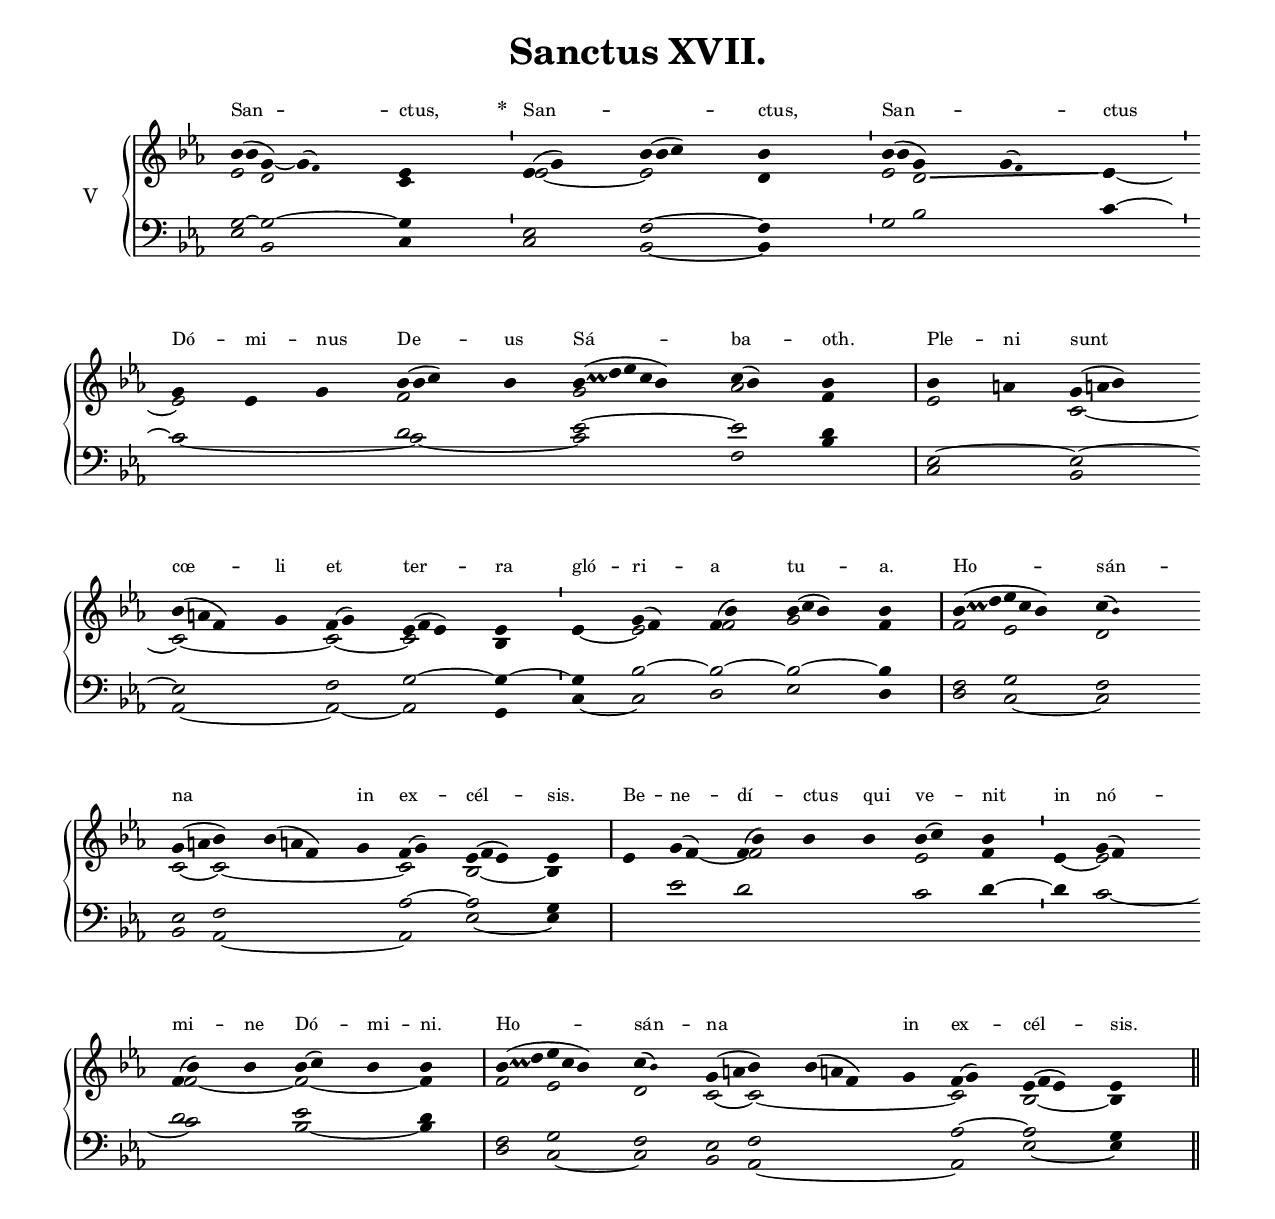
\version "2.18"
\include "gregorian.ly"
\include "noh2.ily"

%Page reference: page v.94
%(volume.page)

global = {
 \key ees \major
 \cadenzaOn 
 \override Glissando #'thickness = #2.0
}

\header {
  title = \markup \center-column {"Sanctus XVII." \vspace #1 }
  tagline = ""
  composer = ""
}

\paper {
 #(include-special-characters)
  oddHeaderMarkup = \markup \fill-line {
    \line {}
    \center-column {
      \on-the-fly #first-page     " "
      \on-the-fly #not-first-page ""
    }
    \line { \on-the-fly #print-page-number-check-first \fromproperty #'page:page-number-string }
  }
  evenHeaderMarkup = \markup \fill-line {
    \line { \on-the-fly #print-page-number-check-first \fromproperty #'page:page-number-string }
    \center-column { "" }
    \line {}
  }
}

chantText = \lyricmode {
San -- ctus, 
\set stanza = " * " San -- _ ctus, San -- _ ctus Dó -- mi -- nus De -- us Sá -- ba -- oth. 
Ple -- ni sunt cœ -- li et ter -- ra gló -- ri -- a tu -- a. 
Ho -- sán -- na _ in ex -- cél -- sis. 
Be -- ne -- dí -- ctus qui ve -- nit in nó -- mi -- ne Dó -- mi -- ni. 
Ho -- sán -- na _ in ex -- cél -- sis. }

chantMusic = {
\tieDown   bes'4 ( bes'4 g'4) ~ g'4 ( \once \tweak #'font-size #-4 f' ) ees'4 \divisioMinima
 ees'4 ( g'4) bes'4 ( bes'4 c''4) bes'4 \divisioMinima
 bes'4 ( bes'4 g'4) g'4 ( \once \tweak #'font-size #-4 f' ) ees'4 \divisioMinima
 \forceBreak
 g'4 ees'4 g'4 bes'4 ( bes'4 c''4) bes'4 bes'4 ( \quil c'' d''4 ees''4 c''4 bes'4) c''4 ( bes'4) bes'4 \divisioMaxima
 bes'4  a'4  g'4 ( a'4 bes'4) \forceBreak
  bes'4 ( a'4 f'4) g'4 f'4 ( g'4) ees'4 ( f'4 ees'4) ees'4 \divisioMinima
 ees'4 g'4 ( f'4) f'4 ( bes'4) bes'4 ( c''4 bes'4) bes'4 \divisioMaxima
 bes'4 ( \quil c'' d''4 ees''4 c''4 bes'4) c''4 ( \once \tweak #'font-size #-4 bes' ) \forceBreak
  g'4 ( a'4 bes'4) bes'4 ( a'4 f'4) g'4 f'4 ( g'4) ees'4 ( f'4 ees'4) ees'4 \divisioMaxima
 ees'4 g'4 ( f'4) f'4 ( bes'4) bes'4 bes'4 bes'4 ( c''4) bes'4 \divisioMinima
 ees'4 g'4 ( f'4) \forceBreak
 f'4 ( bes'4) bes'4 bes'4 ( c''4) bes'4 bes'4 \divisioMaxima
 bes'4 ( \quil c'' d''4 ees''4 c''4 bes'4) c''4 ( \once \tweak #'font-size #-4 bes' )  g'4 ( a'4 bes'4) bes'4 ( a'4 f'4) g'4 f'4 ( g'4) ees'4 ( f'4 ees'4) ees'4 \finalis

}

altoMusic = {
ees'2 d'2*3/2 c'4 \divisioMinima
ees'2 ~ ees'2*3/2 d'4 \divisioMinima
ees'2 d'2*3/2 -\tweak Glissando.Y-offset #-0.8 \glissando ees'4 ~ \divisioMinima
ees'2*3/2 f'2*4/2 g'2*6/2 aes'2 f'4 \divisioMaxima
ees'2 c'2*3/2 ~ c'2*4/2 ~ c'2 ~ c'2*3/2 bes4 \divisioMinima
ees'4 ~ ees'2 f'2 g'2*3/2 f'4 \divisioMaxima
f'2*3/2 ees'2*3/2 d'2 c'2 ~ c'2*5/2 ~ c'2 bes2*3/2 ~ bes4 \divisioMaxima
r2 f'4 ~ f'2*4/2 ees'2 f'4 \divisioMinima
ees'4 ~ ees'2 f'2*3/2 ~ f'2*3/2 ~ f'4 \divisioMaxima
f'2*3/2 ees'2*3/2 d'2 c'2 ~ c'2*5/2 ~ c'2 bes2*3/2 ~ bes4 \finalis
}

tenorMusic = {
g2 ~ g2*3/2 ~ g4 \divisioMinima
ees2 f2*3/2 ~ f4 \divisioMinima
g2 bes2*3/2 c'4 ~ \divisioMinima
c'2*3/2 d'2*4/2 ees'2*6/2 ~ ees'2 d'4 \divisioMaxima
ees2 ~ ees2*3/2 ~ ees2*4/2 f2 g2*3/2 ~ g4 ~ \divisioMinima
g4 bes2 ~ bes2 ~ bes2*3/2 ~ bes4 \divisioMaxima
f2*3/2 g2*3/2 f2 ees2 f2*5/2 aes2 ~ aes2*3/2 g4 \divisioMaxima
r4 ees'2 d'2*4/2 c'2 d'4 ~ \divisioMinima
d'4 r2 d'2*3/2 ees'2*3/2 d'4 \divisioMaxima
f2*3/2 g2*3/2 f2 ees2 f2*5/2 aes2 ~ aes2*3/2 g4 \finalis
}

bassMusic = {
ees2 bes,2*3/2 c4 \divisioMinima
c2 bes,2*3/2 ~ bes,4 \divisioMinima
r2*6/2 \divisioMinima
c'2*3/2 ~ c'2*4/2 ~ c'2*6/2 f2 bes4 \divisioMaxima
c2 bes,2*3/2 aes,2*4/2 ~ aes,2 ~ aes,2*3/2 g,4 \divisioMinima
c4 ~ c2 d2 ees2*3/2 d4 \divisioMaxima
d2*3/2 c2*3/2 ~ c2 bes,2 aes,2*5/2 ~ aes,2 ees2*3/2 ~ ees4 \divisioMaxima
r2*10/2 \divisioMinima
r4 c'2 ~ c'2*3/2 bes2*3/2 ~ bes4 \divisioMaxima
d2*3/2 c2*3/2 ~ c2 bes,2 aes,2*5/2 ~ aes,2 ees2*3/2 ~ ees4 \finalis
}

voiceLines = {
\voiceLineStyle


}

\score{
  <<
    \new Lyrics
    \new GrandStaff <<
      \set GrandStaff.autoBeaming = ##f
      \set GrandStaff.instrumentName = \markup \center-column {
        "V"
      }
      \new Staff = up <<
        \new Voice = "chant" {
          \voiceOne \global \chantMusic
        }
        \new Voice {
          \voiceTwo \global \altoMusic
        }
      >>

      \new Staff = down <<
        \clef bass
        \new Voice {
          \voiceOne \global \tenorMusic
        }
        \new Voice {
          \voiceTwo \global \bassMusic
        }
	\new Voice {
        \voiceThree \global \voiceLines
        }
      >>
    >>
    \context Lyrics {
      \lyricsto chant {
      \chantText
    }
    }
  >>
  \layout{
  }
  
}
